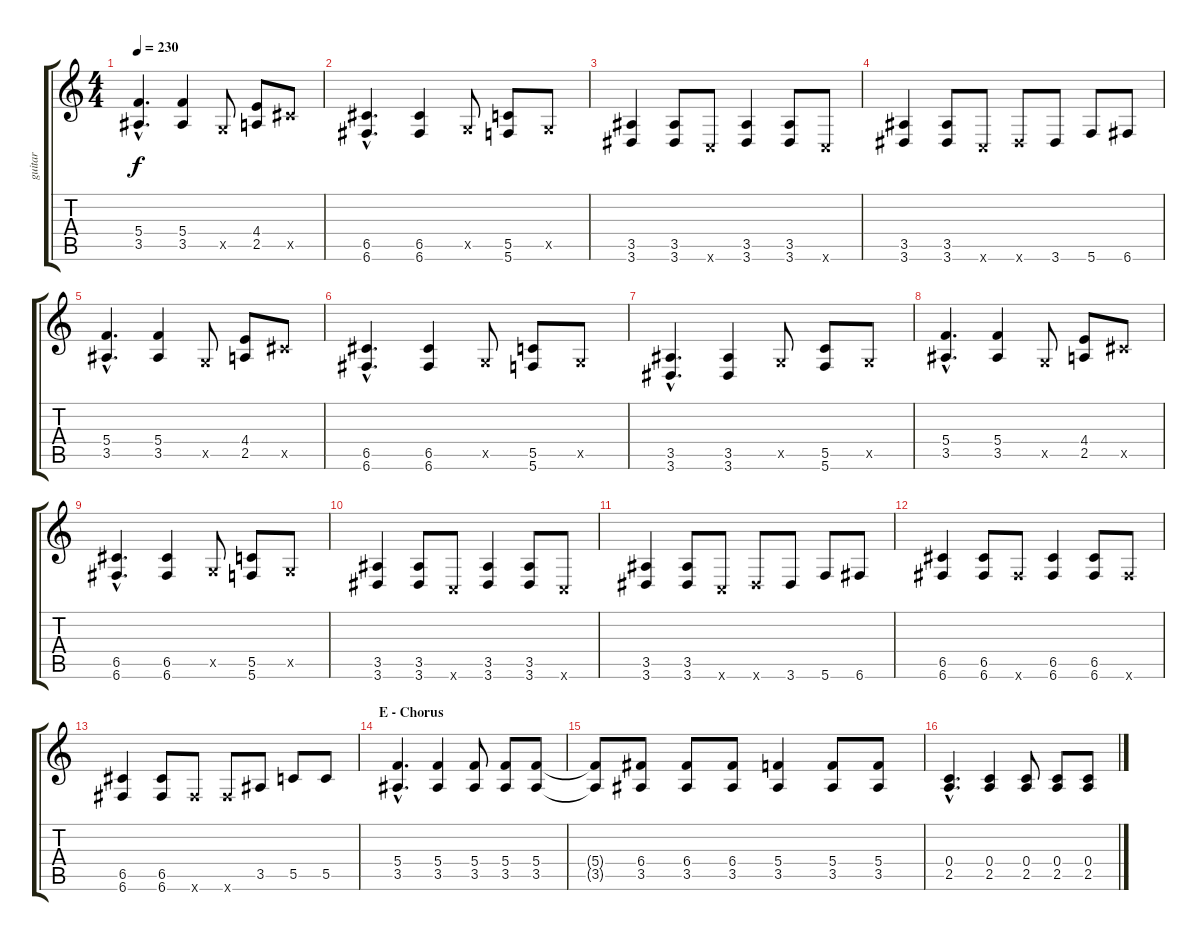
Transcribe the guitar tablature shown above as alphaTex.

\track ("guitar" "guitar") {instrument distortionguitar}
\staff {score tabs}
\tuning (D4 A3 F3 C3 G2 C2) {hide}
\ts (4 4)
\tempo 230
\clef g2
\ks c
(5.4{hac} 3.5{hac}).4{d dy f} (5.4 3.5).4 0.5{x}.8 (4.4 2.5).8 6.5{x}.8 |
(6.5{hac} 6.6{hac}).4{d} (6.5 6.6).4 0.5{x}.8 (5.5 5.6).8 0.5{x}.8 |
(3.5 3.6).4 (3.5 3.6).8 0.6{x}.8 (3.5 3.6).4 (3.5 3.6).8 0.6{x}.8 |
(3.5 3.6).4 (3.5 3.6).8 0.6{x}.8 3.6{x}.8 3.6.8 5.6.8 6.6.8 |
(5.4{hac} 3.5{hac}).4{d} (5.4 3.5).4 0.5{x}.8 (4.4 2.5).8 6.5{x}.8 |
(6.5{hac} 6.6{hac}).4{d} (6.5 6.6).4 0.5{x}.8 (5.5 5.6).8 0.5{x}.8 |
(3.5{hac} 3.6{hac}).4{d} (3.5 3.6).4 0.5{x}.8 (5.5 5.6).8 0.5{x}.8 |
(5.4{hac} 3.5{hac}).4{d} (5.4 3.5).4 0.5{x}.8 (4.4 2.5).8 6.5{x}.8 |
(6.5{hac} 6.6{hac}).4{d} (6.5 6.6).4 0.5{x}.8 (5.5 5.6).8 0.5{x}.8 |
(3.5 3.6).4 (3.5 3.6).8 0.6{x}.8 (3.5 3.6).4 (3.5 3.6).8 0.6{x}.8 |
(3.5 3.6).4 (3.5 3.6).8 0.6{x}.8 3.6{x}.8 3.6.8 5.6.8 6.6.8 |
(6.5 6.6).4 (6.5 6.6).8 6.6{x}.8 (6.5 6.6).4 (6.5 6.6).8 6.6{x}.8 |
(6.5 6.6).4 (6.5 6.6).8 6.6{x}.8 6.6{x}.8 3.5.8 5.5.8 5.5.8 |
\section ("" "E - Chorus")
(5.4{hac} 3.5{hac}).4{d} (5.4 3.5).4 (5.4 3.5).8 (5.4 3.5).8 (5.4 3.5).8 |
(5.4{t} 3.5{t}).8 (6.4 3.5).8 (6.4 3.5).8 (6.4 3.5).8 (5.4 3.5).4 (5.4 3.5).8 (5.4 3.5).8 |
(0.4{hac} 2.5{hac}).4{d} (0.4 2.5).4 (0.4 2.5).8 (0.4 2.5).8 (0.4 2.5).8
